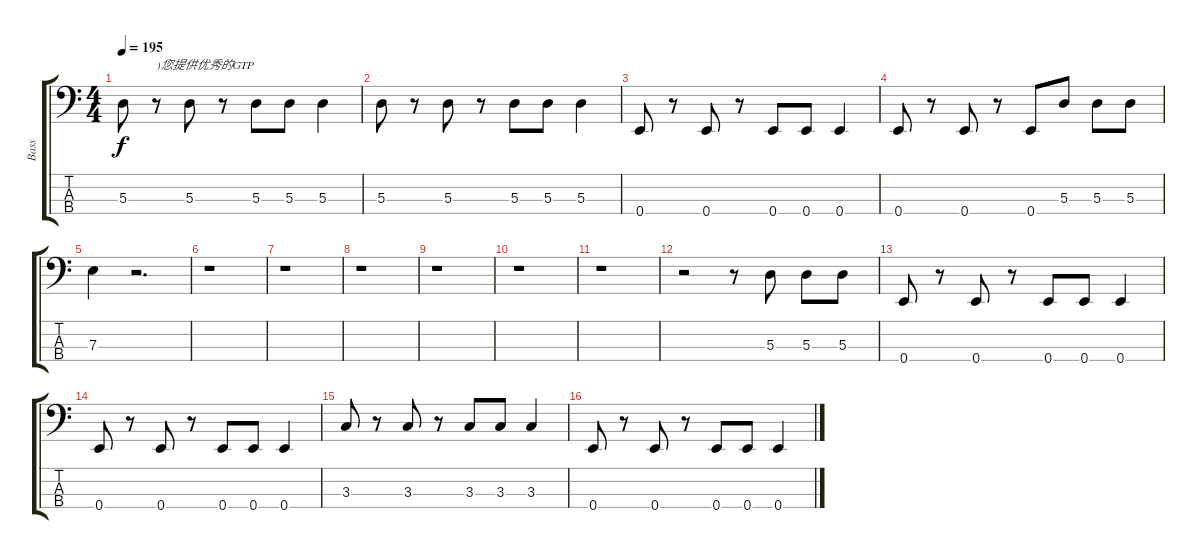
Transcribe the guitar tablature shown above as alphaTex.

\track ("Bass" "Bass") {instrument electricbassfinger}
\staff {score tabs}
\tuning (G2 D2 A1 E1) {hide}
\ts (4 4)
\tempo 195
\clef f4
\ks c
5.3.8{dy f} r.8{txt ")您提供优秀的GTP"} 5.3.8 r.8 5.3.8 5.3.8 5.3.4 |
5.3.8 r.8 5.3.8 r.8 5.3.8 5.3.8 5.3.4 |
0.4.8 r.8 0.4.8 r.8 0.4.8 0.4.8 0.4.4 |
0.4.8 r.8 0.4.8 r.8 0.4.8 5.3.8 5.3.8 5.3.8 |
7.3.4 r.2{d} |
r.1 |
r.1 |
r.1 |
r.1 |
r.1 |
r.1 |
r.2 r.8 5.3.8 5.3.8 5.3.8 |
0.4.8 r.8 0.4.8 r.8 0.4.8 0.4.8 0.4.4 |
0.4.8 r.8 0.4.8 r.8 0.4.8 0.4.8 0.4.4 |
3.3.8 r.8 3.3.8 r.8 3.3.8 3.3.8 3.3.4 |
0.4.8 r.8 0.4.8 r.8 0.4.8 0.4.8 0.4.4
